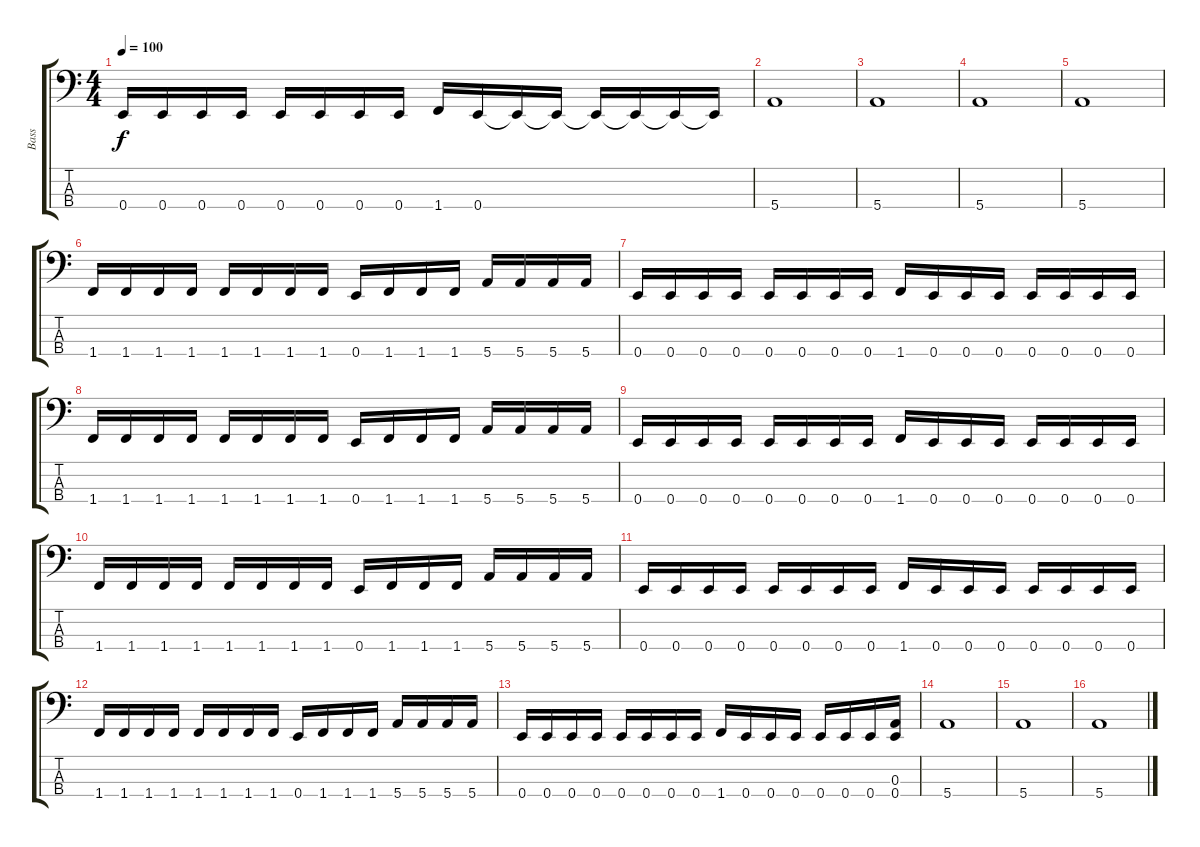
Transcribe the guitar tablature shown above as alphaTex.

\track ("Bass" "Bass") {instrument electricbassfinger}
\staff {score tabs}
\tuning (G2 D2 A1 E1) {hide}
\ts (4 4)
\tempo 100
\clef f4
\ks c
0.4.16{dy f} 0.4.16 0.4.16 0.4.16 0.4.16 0.4.16 0.4.16 0.4.16 1.4.16 0.4.16 0.4{t}.16 0.4{t}.16 0.4{t}.16 0.4{t}.16 0.4{t}.16 0.4{t}.16 |
5.4.1 |
5.4.1 |
5.4.1 |
5.4.1 |
1.4.16 1.4.16 1.4.16 1.4.16 1.4.16 1.4.16 1.4.16 1.4.16 0.4.16 1.4.16 1.4.16 1.4.16 5.4.16 5.4.16 5.4.16 5.4.16 |
0.4.16 0.4.16 0.4.16 0.4.16 0.4.16 0.4.16 0.4.16 0.4.16 1.4.16 0.4.16 0.4.16 0.4.16 0.4.16 0.4.16 0.4.16 0.4.16 |
1.4.16 1.4.16 1.4.16 1.4.16 1.4.16 1.4.16 1.4.16 1.4.16 0.4.16 1.4.16 1.4.16 1.4.16 5.4.16 5.4.16 5.4.16 5.4.16 |
0.4.16 0.4.16 0.4.16 0.4.16 0.4.16 0.4.16 0.4.16 0.4.16 1.4.16 0.4.16 0.4.16 0.4.16 0.4.16 0.4.16 0.4.16 0.4.16 |
1.4.16 1.4.16 1.4.16 1.4.16 1.4.16 1.4.16 1.4.16 1.4.16 0.4.16 1.4.16 1.4.16 1.4.16 5.4.16 5.4.16 5.4.16 5.4.16 |
0.4.16 0.4.16 0.4.16 0.4.16 0.4.16 0.4.16 0.4.16 0.4.16 1.4.16 0.4.16 0.4.16 0.4.16 0.4.16 0.4.16 0.4.16 0.4.16 |
1.4.16 1.4.16 1.4.16 1.4.16 1.4.16 1.4.16 1.4.16 1.4.16 0.4.16 1.4.16 1.4.16 1.4.16 5.4.16 5.4.16 5.4.16 5.4.16 |
0.4.16 0.4.16 0.4.16 0.4.16 0.4.16 0.4.16 0.4.16 0.4.16 1.4.16 0.4.16 0.4.16 0.4.16 0.4.16 0.4.16 0.4.16 (0.3 0.4).16 |
5.4.1 |
5.4.1 |
5.4.1
